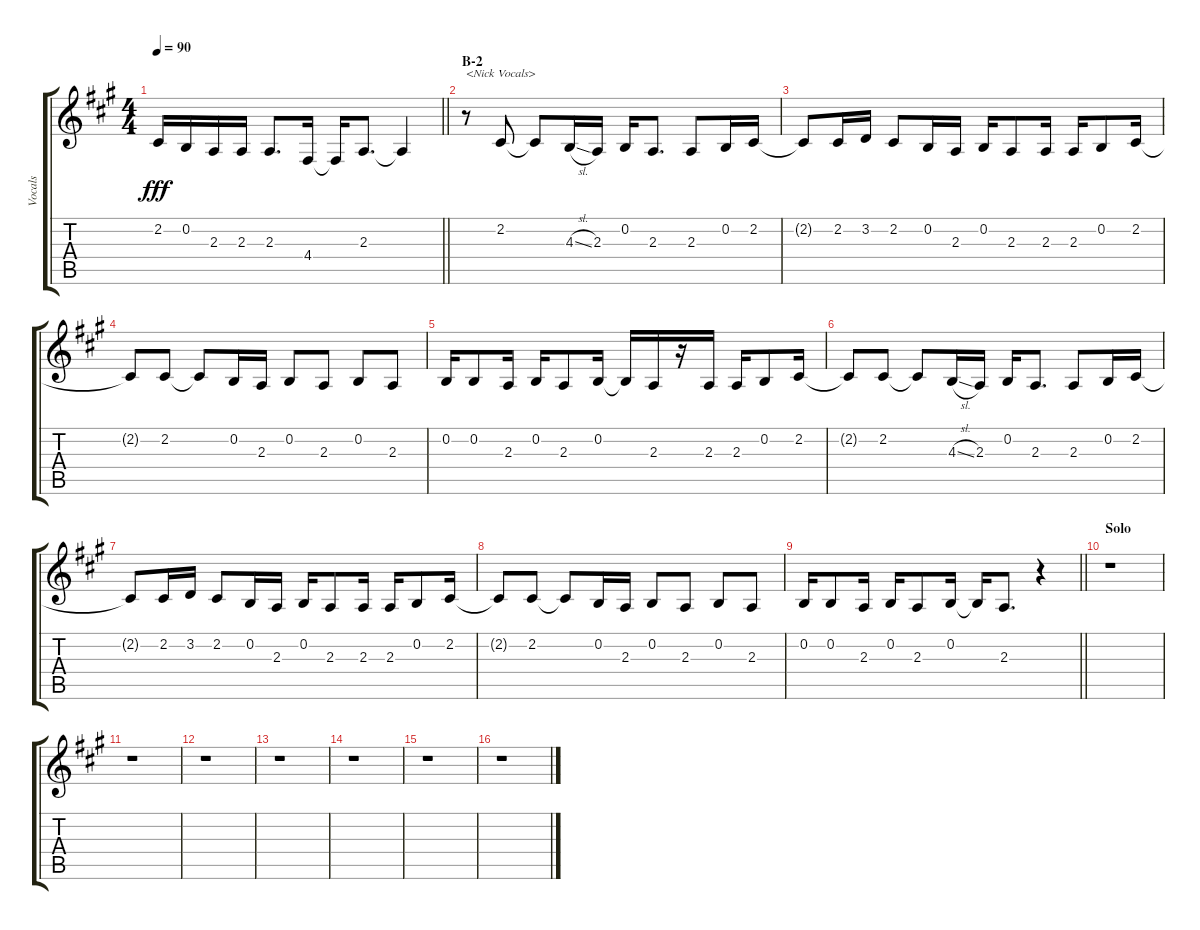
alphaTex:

\track ("Vocals" "Vocals") {instrument voiceoohs}
\staff {score tabs}
\tuning (E4 B3 G3 D3 A2 E2) {hide}
\ts (4 4)
\tempo 90
\clef g2
\barLineRight lightlight
\ks a
2.2.16{dy fff} 0.2.16 2.3.16 2.3.16 2.3.8{d} 4.4.16 4.4{t}.16 2.3.8{d} 2.3{t}.4 |
\section ("" "B-2")
r.8{txt "<Nick Vocals>"} 2.2.8 2.2{t}.8 4.3{sl}.16 2.3.16 0.2.16 2.3.8{d} 2.3.8 0.2.16 2.2.16 |
2.2{t}.8 2.2.16 3.2.16 2.2.8 0.2.16 2.3.16 0.2.16 2.3.8 2.3.16 2.3.16 0.2.8 2.2.16 |
2.2{t}.8 2.2.8 2.2{t}.8 0.2.16 2.3.16 0.2.8 2.3.8 0.2.8 2.3.8 |
0.2.16 0.2.8 2.3.16 0.2.16 2.3.8 0.2.16 0.2{t}.16 2.3.16 r.16 2.3.16 2.3.16 0.2.8 2.2.16 |
2.2{t}.8 2.2.8 2.2{t}.8 4.3{sl}.16 2.3.16 0.2.16 2.3.8{d} 2.3.8 0.2.16 2.2.16 |
2.2{t}.8 2.2.16 3.2.16 2.2.8 0.2.16 2.3.16 0.2.16 2.3.8 2.3.16 2.3.16 0.2.8 2.2.16 |
2.2{t}.8 2.2.8 2.2{t}.8 0.2.16 2.3.16 0.2.8 2.3.8 0.2.8 2.3.8 |
\barLineRight lightlight
0.2.16 0.2.8 2.3.16 0.2.16 2.3.8 0.2.16 0.2{t}.16 2.3.8{d} r.4 |
\section ("" "Solo")
r.1 |
r.1 |
r.1 |
r.1 |
r.1 |
r.1 |
r.1
